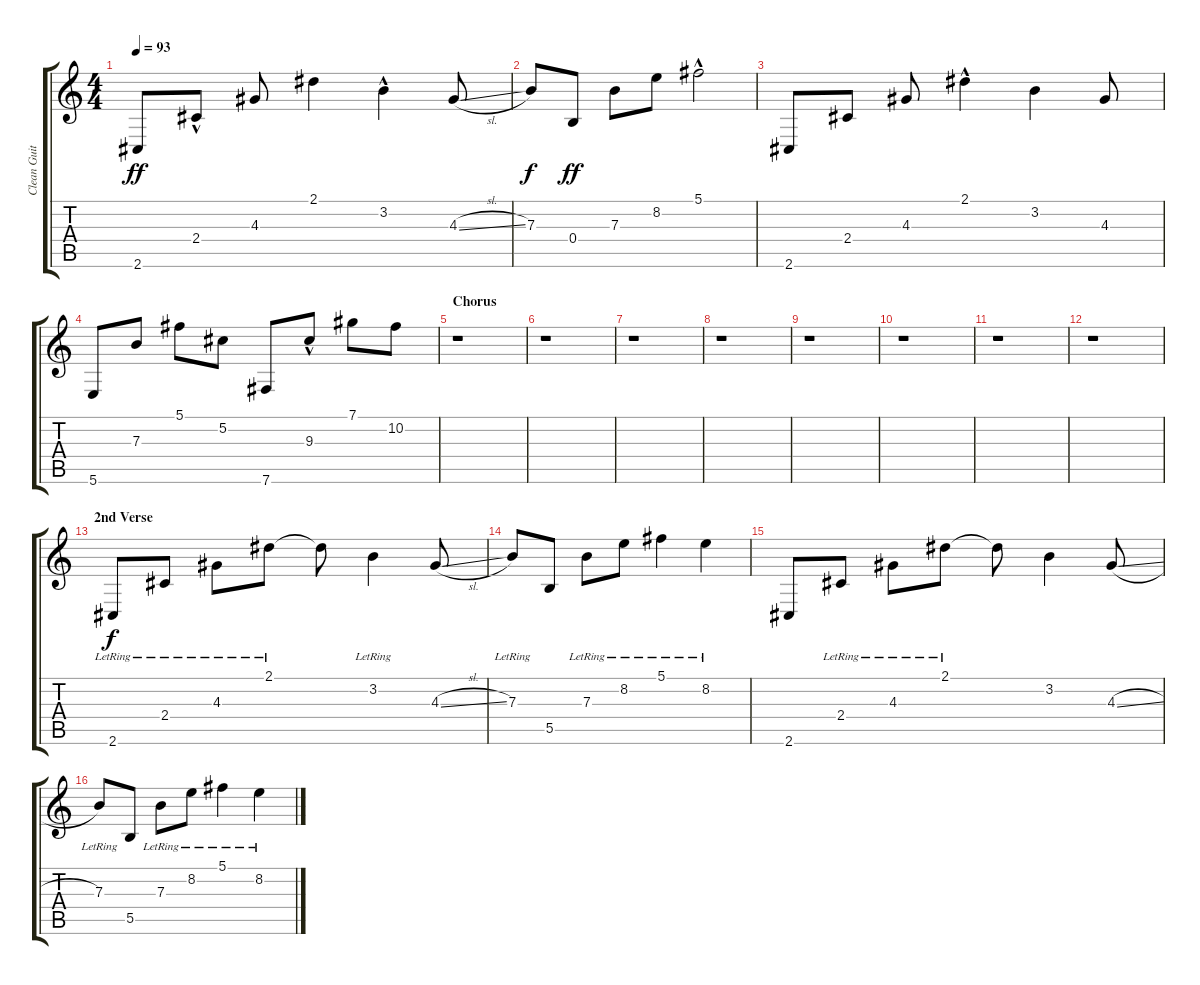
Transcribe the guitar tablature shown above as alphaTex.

\track ("Clean Guitar 1" "Clean Guit") {instrument electricguitarclean}
\staff {score tabs}
\tuning (Db4 Ab3 E3 B2 Gb2 B1) {hide}
\ts (4 4)
\tempo 93
\clef g2
\ks c
2.6.8{dy ff} 2.4{hac}.8 4.3.8 2.1.4 3.2{hac}.4 4.3{sl}.8 |
7.3.8{dy f} 0.4.8{dy ff} 7.3.8 8.2.8 5.1{hac}.2 |
2.6.8 2.4.8 4.3.8 2.1{hac}.4 3.2.4 4.3.8 |
5.6.8 7.3.8 5.1.8 5.2.8 7.6.8 9.3{hac}.8 7.1.8 10.2.8 |
\section ("" "Chorus")
r.1 |
r.1 |
r.1 |
r.1 |
r.1 |
r.1 |
r.1 |
r.1 |
\section ("" "2nd Verse")
2.6{lr}.8{dy f} 2.4{lr}.8 4.3{lr}.8 2.1{lr}.8 2.1{t}.8 3.2{lr}.4 4.3{sl}.8 |
7.3{lr}.8 5.5.8 7.3{lr}.8 8.2{lr}.8 5.1{lr}.4 8.2{lr}.4 |
2.6.8 2.4{lr}.8 4.3{lr}.8 2.1{lr}.8 2.1{t}.8 3.2.4 4.3{sl}.8 |
7.3{lr}.8 5.5.8 7.3{lr}.8 8.2{lr}.8 5.1{lr}.4 8.2{lr}.4
